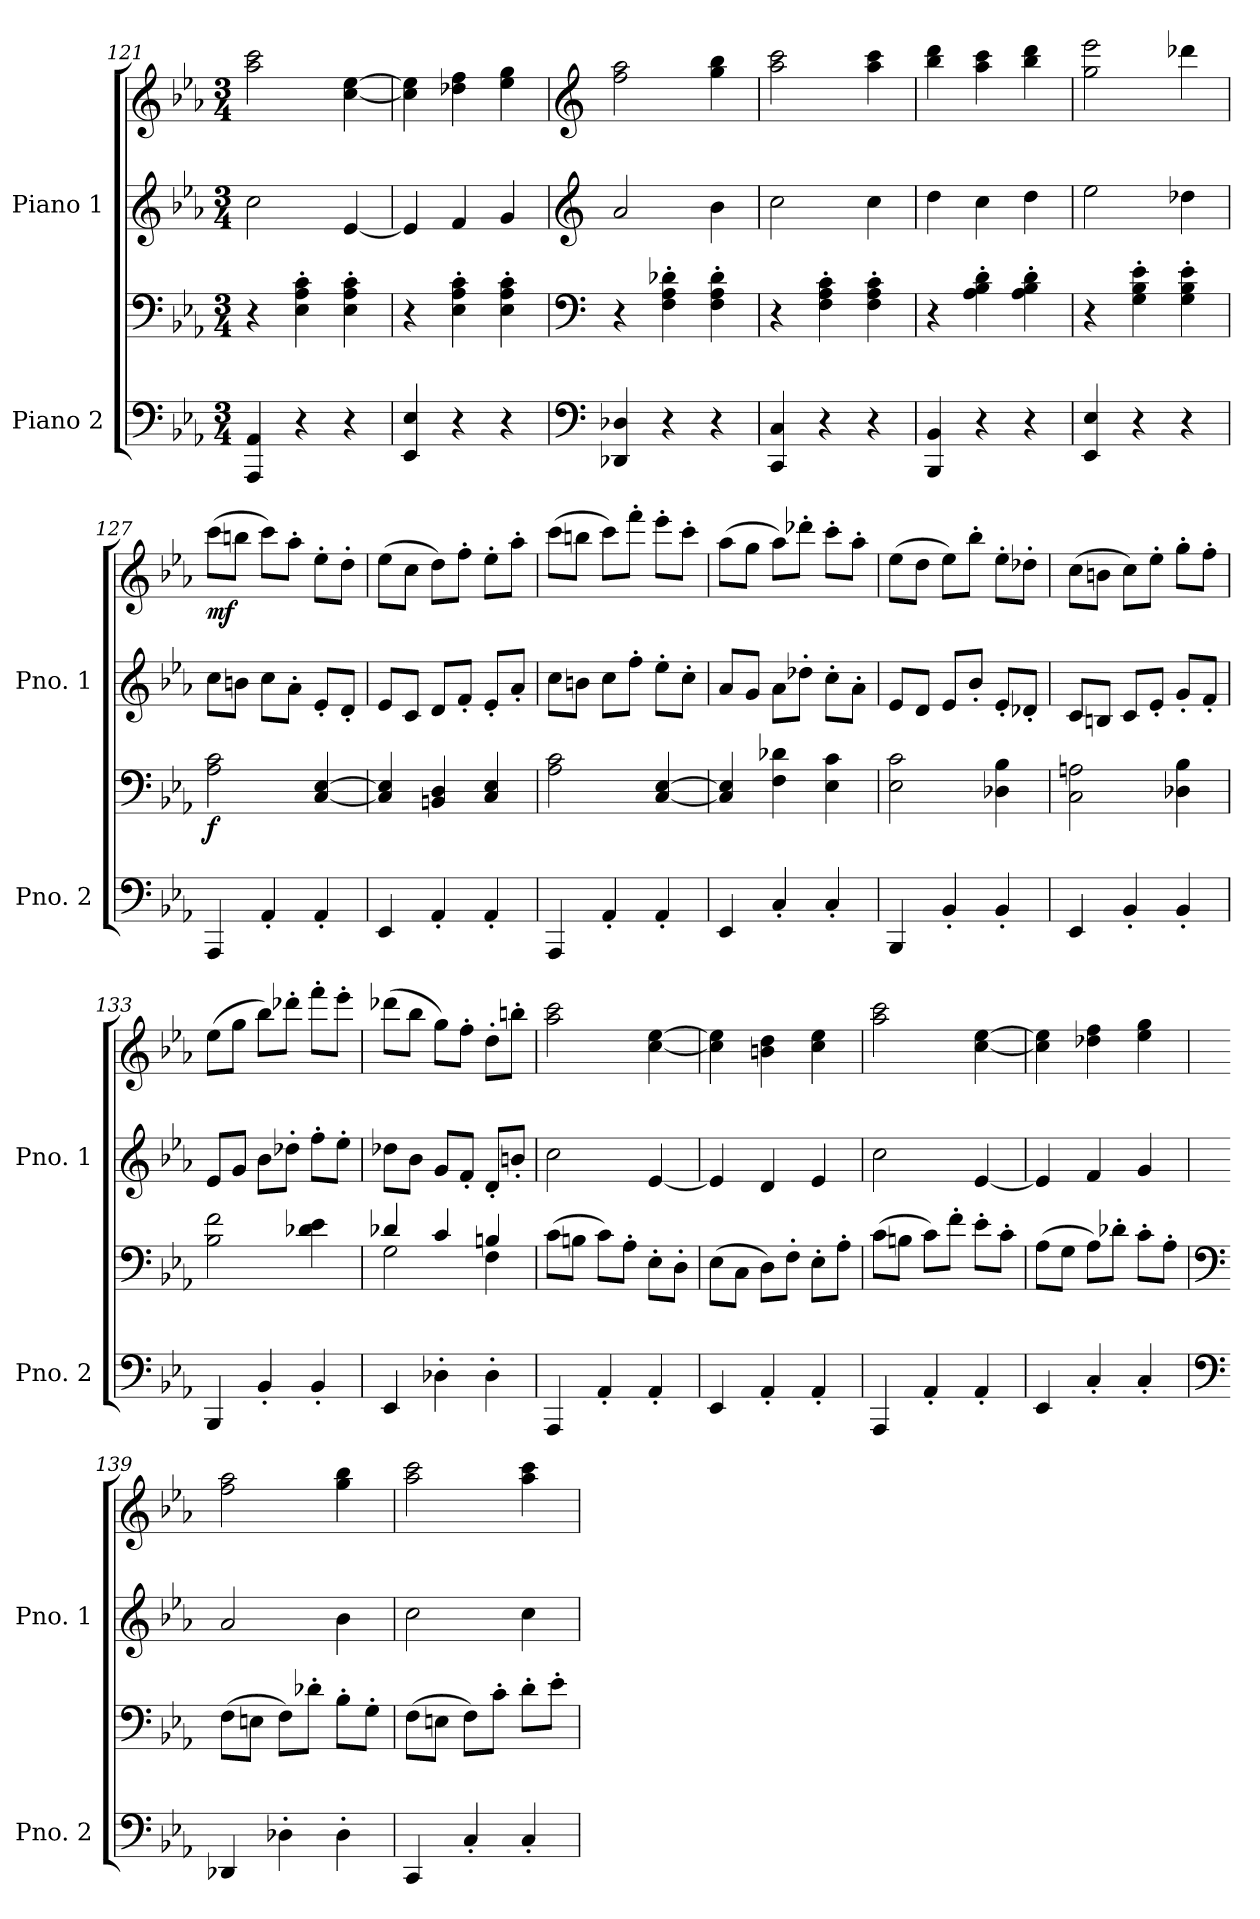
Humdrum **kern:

**kern	**kern	**dynam	**kern	**kern	**dynam
*part2	*part2	*part2	*part1	*part1	*part1
*staff4	*staff3	*staff3/4	*staff2	*staff1	*staff1/2
*I"Piano 2	*	*	*I"Piano 1	*	*
*I'Pno. 2	*	*	*I'Pno. 1	*	*
*clefF4	*clefF4	*	*clefG2	*clefG2	*
*k[b-e-a-]	*k[b-e-a-]	*	*k[b-e-a-]	*k[b-e-a-]	*
*M3/4	*M3/4	*	*M3/4	*M3/4	*
=121	=121	=121	=121	=121	=121
4AAA-/ 4AA-/	4r	.	2cc\	2aa-\ 2ccc\	.
4r	4E-\' 4A-\' 4c\'	.	.	.	.
4r	4E-\' 4A-\' 4c\'	.	[4e-/	[4cc\ [4ee-\	.
=122	=122	=122	=122	=122	=122
4EE-/ 4E-/	4r	.	4e-/]	4cc\] 4ee-\]	.
4r	4E-\' 4A-\' 4c\'	.	4f/	4dd-X\ 4ff\	.
4r	4E-\' 4A-\' 4c\'	.	4g/	4ee-\ 4gg\	.
!!LO:PB:g=z
=123	=123	=123	=123	=123	=123
*clefF4	*clefF4	*	*clefG2	*clefG2	*
4DD-X/ 4D-X/	4r	.	2a-/	2ff\ 2aa-\	.
4r	4F\' 4A-\' 4d-X\'	.	.	.	.
4r	4F\' 4A-\' 4d-\'	.	4b-\	4gg\ 4bb-\	.
=124	=124	=124	=124	=124	=124
4CC/ 4C/	4r	.	2cc\	2aa-\ 2ccc\	.
4r	4F\' 4A-\' 4c\'	.	.	.	.
4r	4F\' 4A-\' 4c\'	.	4cc\	4aa-\ 4ccc\	.
=125	=125	=125	=125	=125	=125
4BBB-/ 4BB-/	4r	.	4dd\	4bb-\ 4ddd\	.
4r	4A-\' 4B-\' 4d\'	.	4cc\	4aa-\ 4ccc\	.
4r	4A-\' 4B-\' 4d\'	.	4dd\	4bb-\ 4ddd\	.
=126	=126	=126	=126	=126	=126
4EE-/ 4E-/	4r	.	2ee-\	2gg\ 2eee-\	.
4r	4G\' 4B-\' 4e-\'	.	.	.	.
4r	4G\' 4B-\' 4e-\'	.	4dd-X\	4ddd-X\	.
=127	=127	=127	=127	=127	=127
!	!	!LO:DY:b	!	!	!LO:DY:b
4AAA-/	2A-\ 2c\	f	8cc\L	(8ccc\L	mf
.	.	.	8bn\J	8bbn\J	.
4AA-'/	.	.	8cc\L	8ccc\L)	.
.	.	.	8a-'\J	8aa-'\J	.
4AA-'/	[4C/ [4E-/	.	8e-'/L	8ee-'\L	.
.	.	.	8d'/J	8dd'\J	.
=128	=128	=128	=128	=128	=128
4EE-/	4C/] 4E-/]	.	8e-/L	(8ee-\L	.
.	.	.	8c/J	8cc\J	.
4AA-'/	4BBn/ 4D/	.	8d/L	8dd\L)	.
.	.	.	8f'/J	8ff'\J	.
4AA-'/	4C/ 4E-/	.	8e-'/L	8ee-'\L	.
.	.	.	8a-'/J	8aa-'\J	.
!!LO:LB:g=z
=129	=129	=129	=129	=129	=129
4AAA-/	2A-\ 2c\	.	8cc\L	(8ccc\L	.
.	.	.	8bn\J	8bbn\J	.
4AA-'/	.	.	8cc\L	8ccc\L)	.
.	.	.	8ff'\J	8fff'\J	.
4AA-'/	[4C/ [4E-/	.	8ee-'\L	8eee-'\L	.
.	.	.	8cc'\J	8ccc'\J	.
=130	=130	=130	=130	=130	=130
4EE-/	4C/] 4E-/]	.	8a-/L	(8aa-\L	.
.	.	.	8g/J	8gg\J	.
4C'/	4F\ 4d-X\	.	8a-\L	8aa-\L)	.
.	.	.	8dd-X'\J	8ddd-X'\J	.
4C'/	4E-\ 4c\	.	8cc'\L	8ccc'\L	.
.	.	.	8a-'\J	8aa-'\J	.
=131	=131	=131	=131	=131	=131
4BBB-/	2E-\ 2c\	.	8e-/L	(8ee-\L	.
.	.	.	8d/J	8dd\J	.
4BB-'/	.	.	8e-/L	8ee-\L)	.
.	.	.	8b-'/J	8bb-'\J	.
4BB-'/	4D-X\ 4B-\	.	8e-'/L	8ee-'\L	.
.	.	.	8d-X'/J	8dd-X'\J	.
=132	=132	=132	=132	=132	=132
4EE-/	2C\ 2An\	.	8c/L	(8cc\L	.
.	.	.	8Bn/J	8bn\J	.
4BB-'/	.	.	8c/L	8cc\L)	.
.	.	.	8e-'/J	8ee-'\J	.
4BB-'/	4D-X\ 4B-\	.	8g'/L	8gg'\L	.
.	.	.	8f'/J	8ff'\J	.
=133	=133	=133	=133	=133	=133
4BBB-/	2B-\ 2f\	.	8e-/L	(8ee-\L	.
.	.	.	8g/J	8gg\J	.
4BB-'/	.	.	8b-\L	8bb-\L)	.
.	.	.	8dd-X'\J	8ddd-X'\J	.
4BB-'/	4d-X\ 4e-\	.	8ff'\L	8fff'\L	.
.	.	.	8ee-'\J	8eee-'\J	.
!!LO:LB:g=z
=134	=134	=134	=134	=134	=134
*	*^	*	*	*	*
4EE-/	4d-X/	2G\	.	8dd-X\L	(8ddd-X\L	.
.	.	.	.	8b-\J	8bb-\J	.
4D-X'\	4c/	.	.	8g/L	8gg\L)	.
.	.	.	.	8f'/J	8ff'\J	.
4D-'\	4Bn/	4F\	.	8d'/L	8dd'\L	.
.	.	.	.	8bn'/J	8bbn'\J	.
*	*v	*v	*	*	*	*
=135	=135	=135	=135	=135	=135
4AAA-/	(8c\L	.	2cc\	2aa-\ 2ccc\	.
.	8Bn\J	.	.	.	.
4AA-'/	8c\L)	.	.	.	.
.	8A-'\J	.	.	.	.
4AA-'/	8E-'\L	.	[4e-/	[4cc\ [4ee-\	.
.	8D'\J	.	.	.	.
=136	=136	=136	=136	=136	=136
4EE-/	(8E-\L	.	4e-/]	4cc\] 4ee-\]	.
.	8C\J	.	.	.	.
4AA-'/	8D\L)	.	4d/	4bn\ 4dd\	.
.	8F'\J	.	.	.	.
4AA-'/	8E-'\L	.	4e-/	4cc\ 4ee-\	.
.	8A-'\J	.	.	.	.
=137	=137	=137	=137	=137	=137
4AAA-/	(8c\L	.	2cc\	2aa-\ 2ccc\	.
.	8Bn\J	.	.	.	.
4AA-'/	8c\L)	.	.	.	.
.	8f'\J	.	.	.	.
4AA-'/	8e-'\L	.	[4e-/	[4cc\ [4ee-\	.
.	8c'\J	.	.	.	.
=138	=138	=138	=138	=138	=138
4EE-/	(8A-\L	.	4e-/]	4cc\] 4ee-\]	.
.	8G\J	.	.	.	.
4C'/	8A-\L)	.	4f/	4dd-X\ 4ff\	.
.	8d-X'\J	.	.	.	.
4C'/	8c'\L	.	4g/	4ee-\ 4gg\	.
.	8A-'\J	.	.	.	.
!!LO:PB:g=z
=139	=139	=139	=139	=139	=139
*clefF4	*clefF4	*	*	*	*
4DD-X/	(8F\L	.	2a-/	2ff\ 2aa-\	.
.	8En\J	.	.	.	.
4D-X'\	8F\L)	.	.	.	.
.	8d-X'\J	.	.	.	.
4D-'\	8B-'\L	.	4b-\	4gg\ 4bb-\	.
.	8G'\J	.	.	.	.
=140	=140	=140	=140	=140	=140
4CC/	(8F\L	.	2cc\	2aa-\ 2ccc\	.
.	8En\J	.	.	.	.
4C'/	8F\L)	.	.	.	.
.	8c'\J	.	.	.	.
4C'/	8d'\L	.	4cc\	4aa-\ 4ccc\	.
.	8e-'\J	.	.	.	.
=	=	=	=	=	=
*-	*-	*-	*-	*-	*-
